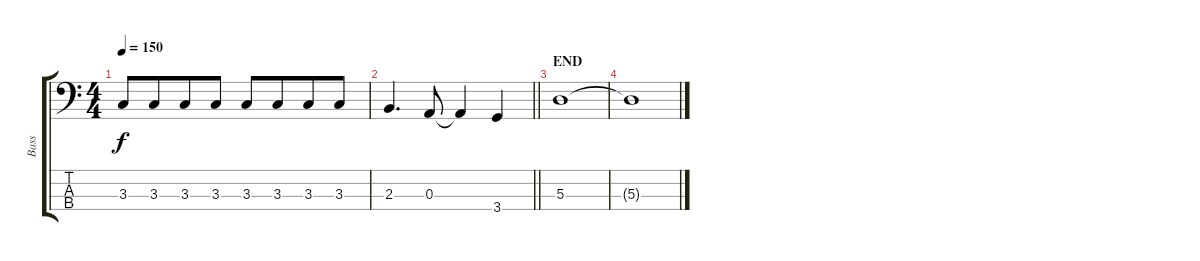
\track ("Bass" "Bass") {instrument electricbassfinger}
\staff {score tabs}
\tuning (G2 D2 A1 E1) {hide}
\ts (4 4)
\tempo 150
\clef f4
\ks c
3.3.8{dy f} 3.3.8{beam merge} 3.3.8 3.3.8 3.3.8 3.3.8{beam merge} 3.3.8 3.3.8 |
\barLineRight lightlight
2.3.4{d} 0.3.8 0.3{t}.4 3.4.4 |
\section ("" "END")
5.3.1 |
5.3{t}.1
